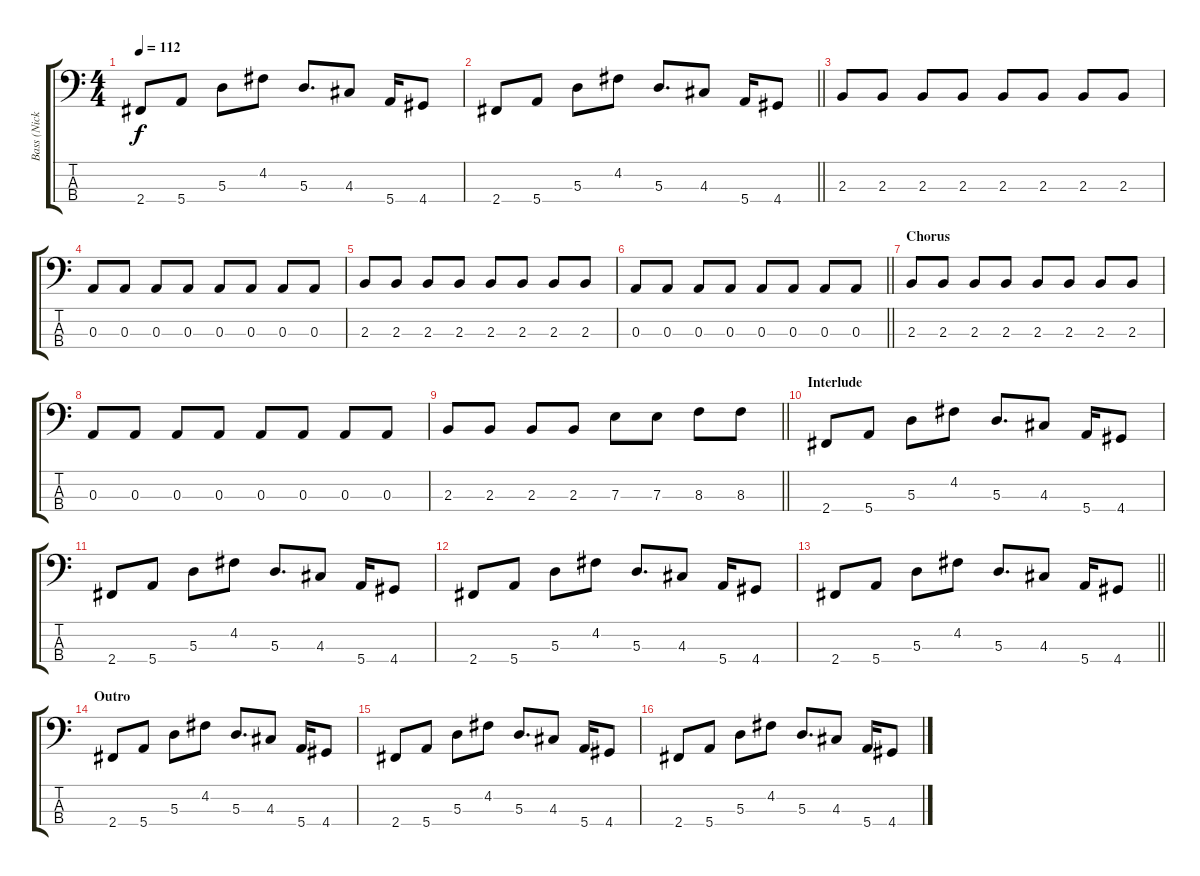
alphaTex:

\track ("Bass (Nick)" "Bass (Nick") {instrument electricbasspick}
\staff {score tabs}
\tuning (G2 D2 A1 E1) {hide}
\ts (4 4)
\tempo 112
\clef f4
\ks c
2.4.8{dy f} 5.4.8 5.3.8 4.2.8 5.3.8{d} 4.3.8 5.4.16 4.4.8 |
\barLineRight lightlight
2.4.8 5.4.8 5.3.8 4.2.8 5.3.8{d} 4.3.8 5.4.16 4.4.8 |
2.3.8 2.3.8 2.3.8 2.3.8 2.3.8 2.3.8 2.3.8 2.3.8 |
0.3.8 0.3.8 0.3.8 0.3.8 0.3.8 0.3.8 0.3.8 0.3.8 |
2.3.8 2.3.8 2.3.8 2.3.8 2.3.8 2.3.8 2.3.8 2.3.8 |
\barLineRight lightlight
0.3.8 0.3.8 0.3.8 0.3.8 0.3.8 0.3.8 0.3.8 0.3.8 |
\section ("" "Chorus")
2.3.8 2.3.8 2.3.8 2.3.8 2.3.8 2.3.8 2.3.8 2.3.8 |
0.3.8 0.3.8 0.3.8 0.3.8 0.3.8 0.3.8 0.3.8 0.3.8 |
\barLineRight lightlight
2.3.8 2.3.8 2.3.8 2.3.8 7.3.8 7.3.8 8.3.8 8.3.8 |
\section ("" "Interlude")
2.4.8 5.4.8 5.3.8 4.2.8 5.3.8{d} 4.3.8 5.4.16 4.4.8 |
2.4.8 5.4.8 5.3.8 4.2.8 5.3.8{d} 4.3.8 5.4.16 4.4.8 |
2.4.8 5.4.8 5.3.8 4.2.8 5.3.8{d} 4.3.8 5.4.16 4.4.8 |
\barLineRight lightlight
2.4.8 5.4.8 5.3.8 4.2.8 5.3.8{d} 4.3.8 5.4.16 4.4.8 |
\section ("" "Outro")
2.4.8 5.4.8 5.3.8 4.2.8 5.3.8{d} 4.3.8 5.4.16 4.4.8 |
2.4.8 5.4.8 5.3.8 4.2.8 5.3.8{d} 4.3.8 5.4.16 4.4.8 |
2.4.8 5.4.8 5.3.8 4.2.8 5.3.8{d} 4.3.8 5.4.16 4.4.8
